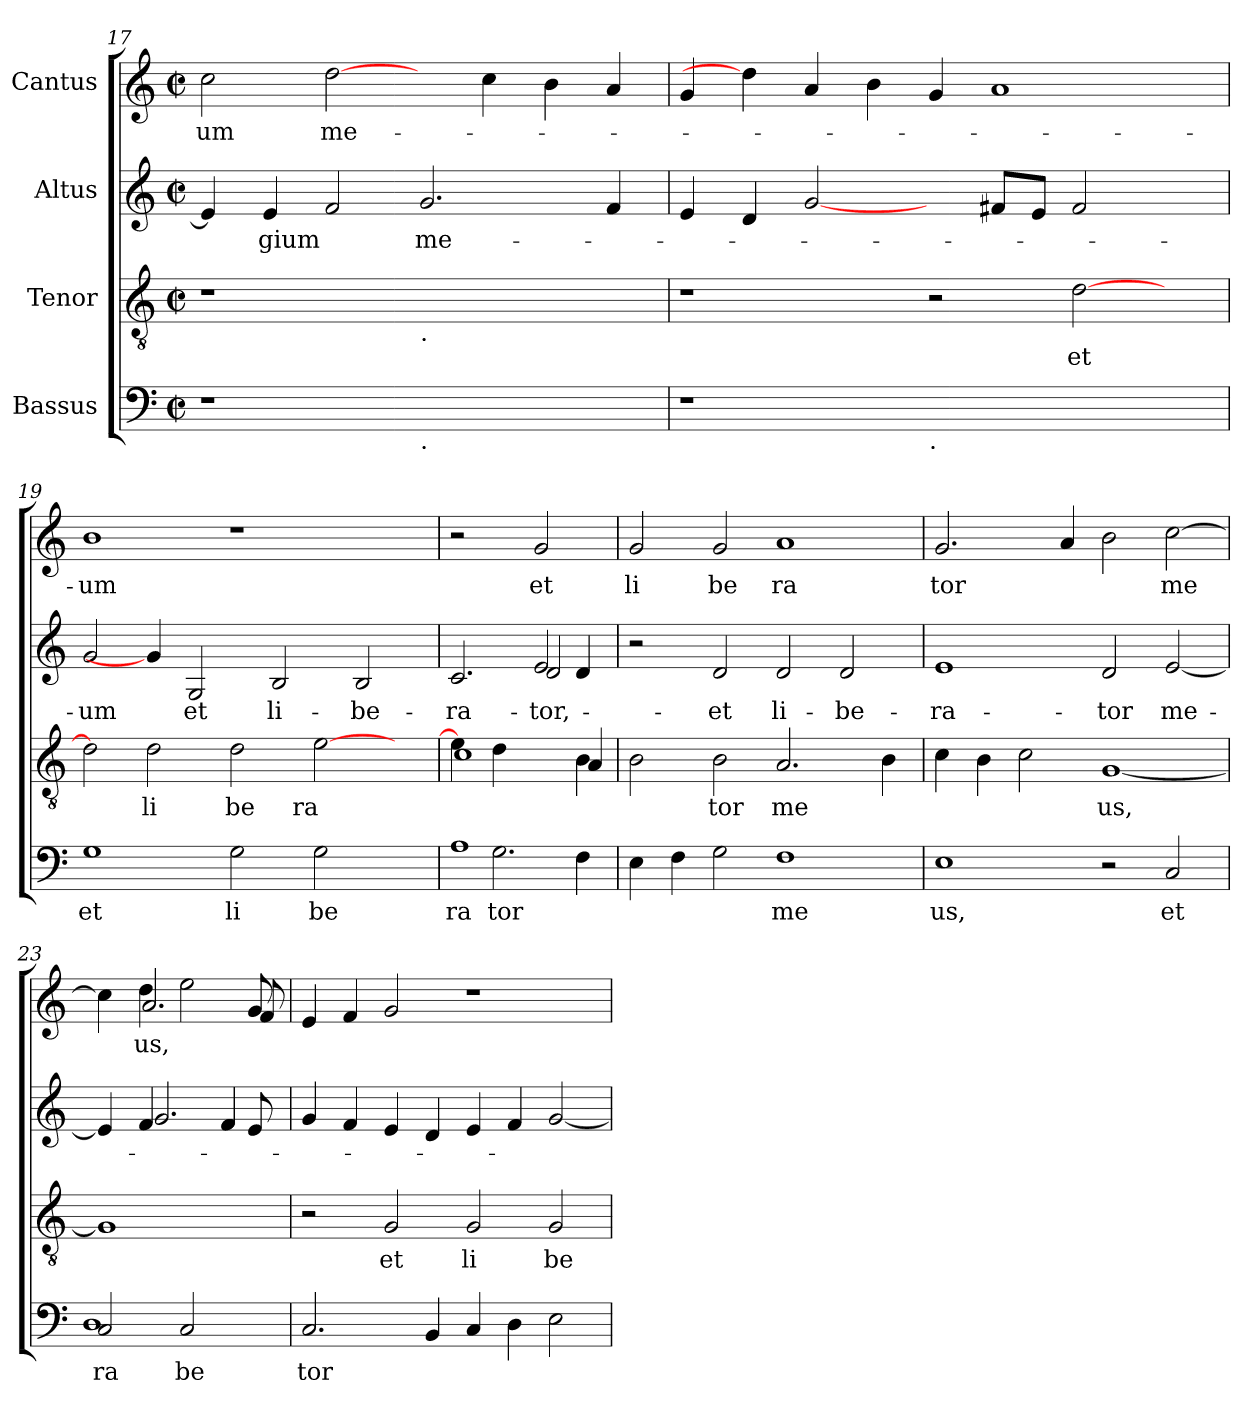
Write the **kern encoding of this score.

**kern	**text	**kern	**text	**kern	**text	**kern	**text
*part4	*part4	*part3	*part3	*part2	*part2	*part1	*part1
*staff4	*staff4	*staff3	*staff3	*staff2	*staff2	*staff1	*staff1
*I"Bassus	*	*I"Tenor	*	*I"Altus	*	*I"Cantus	*
*clefF4	*	*clefGv2	*	*clefG2	*	*clefG2	*
*k[]	*	*k[]	*	*k[]	*	*k[]	*
*C:	*	*C:	*	*C:	*	*C:	*
*M2/2	*	*M2/2	*	*M2/2	*	*M2/2	*
*met(c|)	*	*met(c|)	*	*met(c|)	*	*met(c|)	*
=17	=17	=17	=17	=17	=17	=17	=17
!	!	!	!	!	!	!	!LO:LY:b
1r	.	1r	.	4e/]	.	2cc\	um
!	!	!	!	!	!LO:LY:b	!	!
.	.	.	.	4e/	-gium	.	.
!	!	!	!	!	!	!	!LO:LY:b
.	.	.	.	2f/	.	[2dd\	me-
!	!	!LO:TX:b:t=.	!	!	!	!	!
!LO:TX:b:t=.	!	!	!	!	!	!	!
!	!	!	!	!	!LO:LY:b	!	!
1ryy	.	1ryy	.	2.g/	me-	4ryy	.
.	.	.	.	.	.	4cc\	.
.	.	.	.	.	.	4b\	.
.	.	.	.	4f/	.	4a/	.
=18	=18	=18	=18	=18	=18	=18	=18
1r	.	1r	.	4e/	.	4g/	.
.	.	.	.	4d/	.	4dd\]	.
.	.	.	.	[2g/	.	4a/	.
.	.	.	.	.	.	4b\	.
!LO:TX:b:t=.	!	!	!	!	!	!	!
1ryy	.	2r	.	4ryy	.	4g/	.
.	.	.	.	8f#/L	.	1a	.
.	.	.	.	8e/J	.	.	.
!	!	!	!LO:LY:b	!	!	!	!
.	.	[>2d\	et	2f#/	.	.	.
4ryy	.	4ryy	.	4ryy	.	.	.
!!LO:PB:g=z
=19	=19	=19	=19	=19	=19	=19	=19
!	!LO:LY:b	!	!	!	!LO:LY:b	!	!LO:LY:b
1G	et	2d\]	.	2g/	-um	1b	-um
!	!	!	!LO:LY:b	!	!	!	!
.	.	2d\	li	4g/]	.	.	.
!	!	!	!	!	!LO:LY:b	!	!
.	.	.	.	2G/	et	.	.
!	!LO:LY:b	!	!LO:LY:b	!	!	!	!
2G\	li	2d\	be	.	.	1r	.
!	!	!	!	!	!LO:LY:b	!	!
.	.	.	.	2B/	li-	.	.
!	!LO:LY:b	!	!LO:LY:b	!	!	!	!
2G\	be	[>2e\	ra	.	.	.	.
!	!	!	!	!	!LO:LY:b	!	!
.	.	.	.	2B/	-be-	.	.
4ryy	.	4ryy	.	.	.	4ryy	.
=20	=20	=20	=20	=20	=20	=20	=20
!	!LO:LY:b	!	!	!	!LO:LY:b	!	!
*^	*	*^	*	*^	*	*	*
*	*^	*	*	*^	*	*	*^	*	*	*
*	*	*	*	*	*	*^	*	*	*	*	*	*	*
1A	4ryy	2.ryy	ra	4e\]	1c	2.ryy	2.ryy	.	2.c/	2ryy	2ryy	-ra-	2r	.
!	!	!	!LO:LY:b	!	!	!	!	!	!	!	!	!	!	!
.	2.G\	.	tor	4d\	.	.	.	.	.	.	.	.	.	.
!	!	!	!	!	!	!	!	!	!	!	!	!LO:LY:b	!	!LO:LY:b
.	.	.	.	2ryy	.	.	.	.	.	2e/	2d/	-tor,	2g/	et
.	.	4F\	.	.	.	4B\	4A/	.	4d/	.	.	.	.	.
*	*	*	*	*	*	*	*	*	*v	*v	*v	*	*	*
=21	=21	=21	=21	=21	=21	=21	=21	=21	=21	=21	=21	=21
!	!	!	!	!	!	!	!	!	!	!	!	!LO:LY:b
*v	*v	*v	*	*	*	*	*	*	*	*	*	*
*	*	*v	*v	*v	*v	*	*	*	*	*
4E\	.	2B\	.	2r	.	2g/	li
4F\	.	.	.	.	.	.	.
!	!	!	!LO:LY:b	!	!LO:LY:b	!	!LO:LY:b
2G\	.	2B\	tor	2d/	et	2g/	be
!	!LO:LY:b	!	!LO:LY:b	!	!LO:LY:b	!	!LO:LY:b
1F	me	2.A/	me	2d/	li-	1a	ra
!	!	!	!	!	!LO:LY:b	!	!
.	.	.	.	2d/	-be-	.	.
.	.	4B\	.	.	.	.	.
=22	=22	=22	=22	=22	=22	=22	=22
!	!LO:LY:b	!	!	!	!LO:LY:b	!	!LO:LY:b
1E	us,	4c\	.	1e	-ra-	2.g/	tor
.	.	4B\	.	.	.	.	.
.	.	2c\	.	.	.	.	.
.	.	.	.	.	.	4a/	.
!	!	!	!LO:LY:b	!	!LO:LY:b	!	!
2r	.	[<1G	us,	2d/	-tor	2b\	.
!	!LO:LY:b	!	!	!	!LO:LY:b	!	!LO:LY:b
2C/	et	.	.	[<2e/	me-	[>2cc\	me
=23	=23	=23	=23	=23	=23	=23	=23
!	!LO:LY:b	!	!	!	!	!	!
*^	*	*	*	*	*	*	*
!	!	!LO:LY:b	!	!	!	!	!	!
*	*	*	*	*	*^	*	*^	*
*	*	*	*	*	*	*^	*	*	*^	*
*	*	*	*	*	*	*	*^	*	*	*	*^	*
2C/	1D	ra	1G]	.	4e/]	4ryy	2.ryy	2.ryy	.	4cc\]	4ryy	2..ryy	2..ryy	.
!	!	!	!	!	!	!	!	!	!	!	!	!	!	!LO:LY:b
.	.	.	.	.	4f/	2.g/	.	.	.	4dd\	2.a/	.	.	us,
!	!	!LO:LY:b	!	!	!	!	!	!	!	!	!	!	!	!
2C/	.	be	.	.	4.ryy	.	.	.	.	2ee\	.	.	.	.
.	.	.	.	.	.	.	4f/	4f/	.	.	.	.	.	.
.	.	.	.	.	8e/	.	.	.	.	.	.	8g/	8f/	.
*v	*v	*	*	*	*v	*v	*v	*v	*	*	*	*	*	*
=24	=24	=24	=24	=24	=24	=24	=24	=24	=24	=24
!	!LO:LY:b	!	!	!	!	!	!	!	!	!
*	*	*	*	*	*	*v	*v	*v	*v	*
2.C/	tor	2r	.	4g/	.	4e/	.
.	.	.	.	4f/	.	4f/	.
!	!	!	!LO:LY:b	!	!	!	!
.	.	2G/	et	4e/	.	2g/	.
4BB/	.	.	.	4d/	.	.	.
!	!	!	!LO:LY:b	!	!	!	!
4C/	.	2G/	li	4e/	.	1r	.
4D\	.	.	.	4f/	.	.	.
!	!	!	!LO:LY:b	!	!	!	!
2E\	.	2G/	be	[<2g/	.	.	.
=	=	=	=	=	=	=	=
*-	*-	*-	*-	*-	*-	*-	*-
